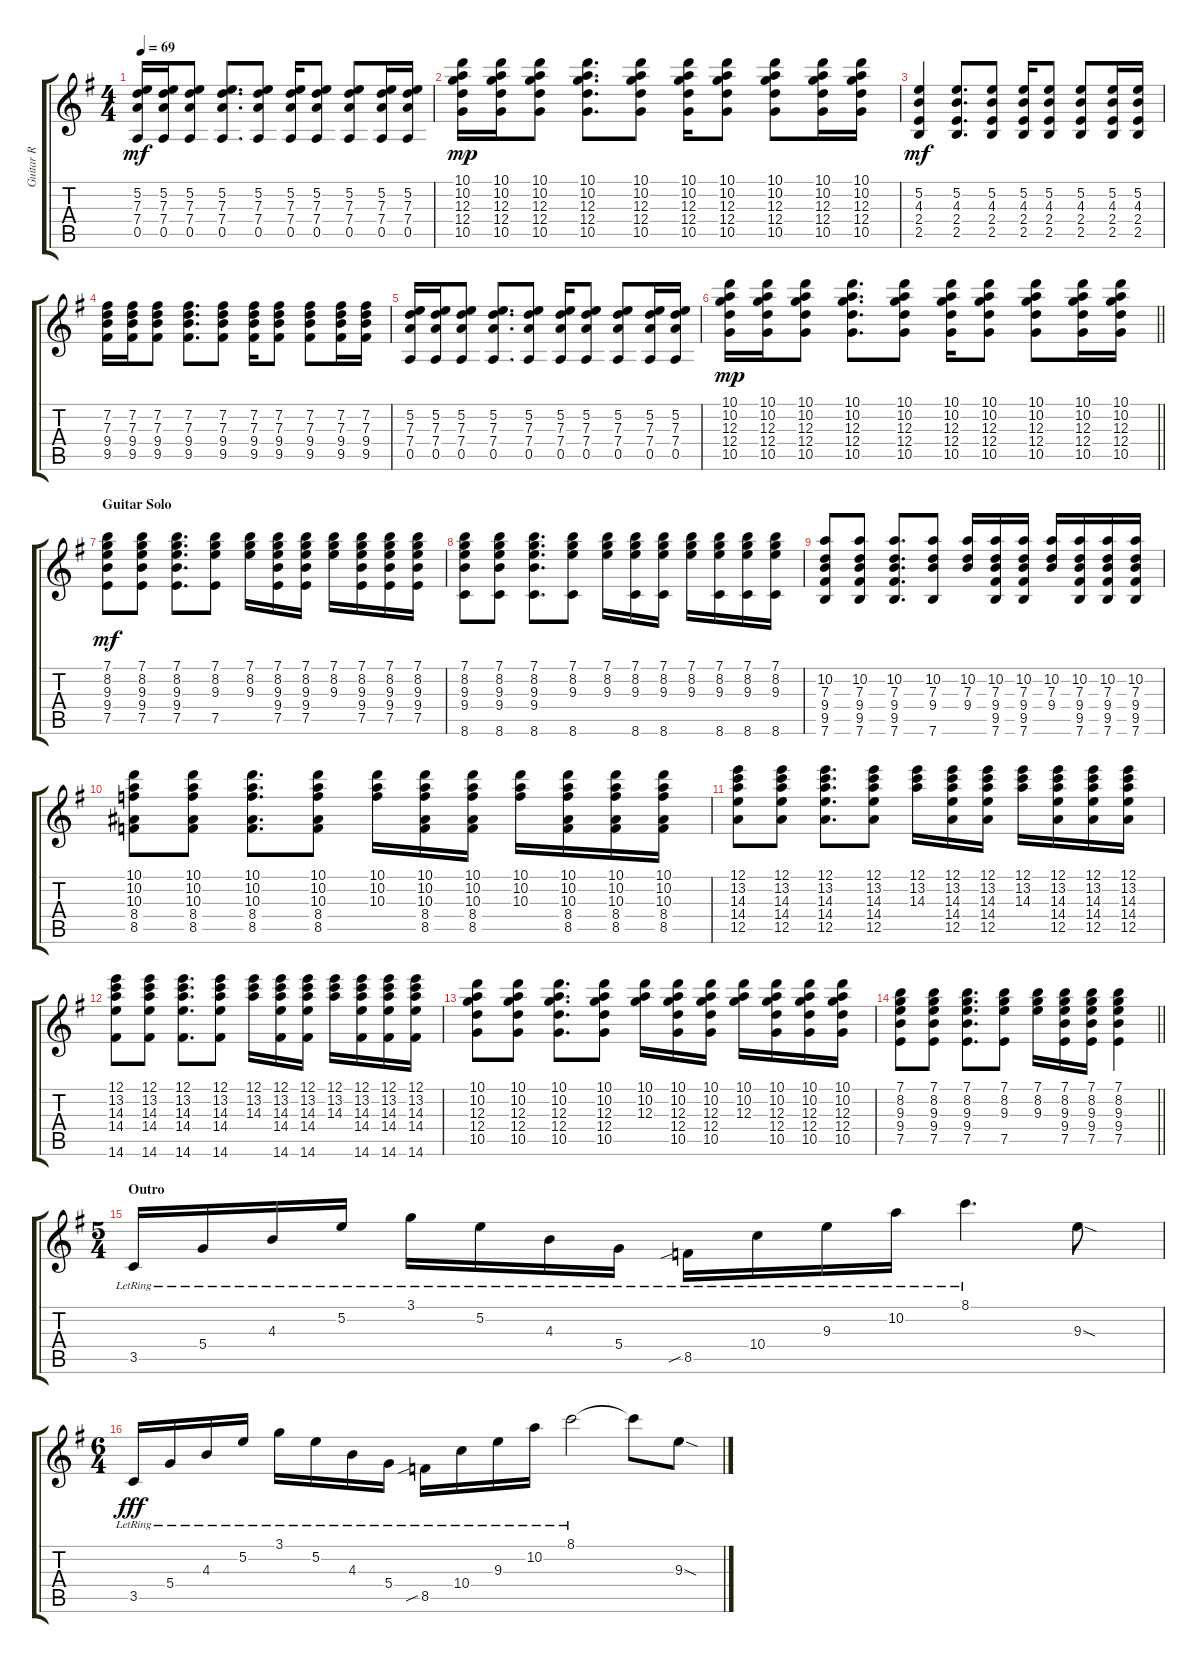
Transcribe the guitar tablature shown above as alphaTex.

\track ("Guitar R" "Guitar R") {instrument acousticguitarnylon}
\staff {score tabs}
\tuning (E4 B3 G3 D3 A2 E2) {hide}
\ts (4 4)
\tempo 69
\clef g2
\ks g
(5.2 7.3 7.4 0.5).16{dy mf} (5.2 7.3 7.4 0.5).16 (5.2 7.3 7.4 0.5).8 (5.2 7.3 7.4 0.5).8{d} (5.2 7.3 7.4 0.5).8 (5.2 7.3 7.4 0.5).16 (5.2 7.3 7.4 0.5).8 (5.2 7.3 7.4 0.5).8 (5.2 7.3 7.4 0.5).16 (5.2 7.3 7.4 0.5).16 |
(10.1 10.2 12.3 12.4 10.5).16{dy mp} (10.1 10.2 12.3 12.4 10.5).16 (10.1 10.2 12.3 12.4 10.5).8 (10.1 10.2 12.3 12.4 10.5).8{d} (10.1 10.2 12.3 12.4 10.5).8 (10.1 10.2 12.3 12.4 10.5).16 (10.1 10.2 12.3 12.4 10.5).8 (10.1 10.2 12.3 12.4 10.5).8 (10.1 10.2 12.3 12.4 10.5).16 (10.1 10.2 12.3 12.4 10.5).16 |
(5.2 4.3 2.4 2.5).4{dy mf} (5.2 4.3 2.4 2.5).8{d} (5.2 4.3 2.4 2.5).8 (5.2 4.3 2.4 2.5).16 (5.2 4.3 2.4 2.5).8 (5.2 4.3 2.4 2.5).8 (5.2 4.3 2.4 2.5).16 (5.2 4.3 2.4 2.5).16 |
(7.2 7.3 9.4 9.5).16 (7.2 7.3 9.4 9.5).16 (7.2 7.3 9.4 9.5).8 (7.2 7.3 9.4 9.5).8{d} (7.2 7.3 9.4 9.5).8 (7.2 7.3 9.4 9.5).16 (7.2 7.3 9.4 9.5).8 (7.2 7.3 9.4 9.5).8 (7.2 7.3 9.4 9.5).16 (7.2 7.3 9.4 9.5).16 |
(5.2 7.3 7.4 0.5).16 (5.2 7.3 7.4 0.5).16 (5.2 7.3 7.4 0.5).8 (5.2 7.3 7.4 0.5).8{d} (5.2 7.3 7.4 0.5).8 (5.2 7.3 7.4 0.5).16 (5.2 7.3 7.4 0.5).8 (5.2 7.3 7.4 0.5).8 (5.2 7.3 7.4 0.5).16 (5.2 7.3 7.4 0.5).16 |
\barLineRight lightlight
(10.1 10.2 12.3 12.4 10.5).16{dy mp} (10.1 10.2 12.3 12.4 10.5).16 (10.1 10.2 12.3 12.4 10.5).8 (10.1 10.2 12.3 12.4 10.5).8{d} (10.1 10.2 12.3 12.4 10.5).8 (10.1 10.2 12.3 12.4 10.5).16 (10.1 10.2 12.3 12.4 10.5).8 (10.1 10.2 12.3 12.4 10.5).8 (10.1 10.2 12.3 12.4 10.5).16 (10.1 10.2 12.3 12.4 10.5).16 |
\section ("" "Guitar Solo")
(7.1 8.2 9.3 9.4 7.5).8{dy mf} (7.1 8.2 9.3 9.4 7.5).8 (7.1 8.2 9.3 9.4 7.5).8{d} (7.1 8.2 9.3 7.5).8 (7.1 8.2 9.3).16 (7.1 8.2 9.3 9.4 7.5).16 (7.1 8.2 9.3 9.4 7.5).16 (7.1 8.2 9.3).16 (7.1 8.2 9.3 9.4 7.5).16 (7.1 8.2 9.3 9.4 7.5).16 (7.1 8.2 9.3 9.4 7.5).16 |
(7.1 8.2 9.3 9.4 8.6).8 (7.1 8.2 9.3 9.4 8.6).8 (7.1 8.2 9.3 9.4 8.6).8{d} (7.1 8.2 9.3 8.6).8 (7.1 8.2 9.3).16 (7.1 8.2 9.3 8.6).16 (7.1 8.2 9.3 8.6).16 (7.1 8.2 9.3).16 (7.1 8.2 9.3 8.6).16 (7.1 8.2 9.3 8.6).16 (7.1 8.2 9.3 8.6).16 |
(10.2 7.3 9.4 9.5 7.6).8 (10.2 7.3 9.4 9.5 7.6).8 (10.2 7.3 9.4 9.5 7.6).8{d} (10.2 7.3 9.4 7.6).8 (10.2 7.3 9.4).16 (10.2 7.3 9.4 9.5 7.6).16 (10.2 7.3 9.4 9.5 7.6).16 (10.2 7.3 9.4).16 (10.2 7.3 9.4 9.5 7.6).16 (10.2 7.3 9.4 9.5 7.6).16 (10.2 7.3 9.4 9.5 7.6).16 |
(10.1 10.2 10.3 8.4 8.5).8 (10.1 10.2 10.3 8.4 8.5).8 (10.1 10.2 10.3 8.4 8.5).8{d} (10.1 10.2 10.3 8.4 8.5).8 (10.1 10.2 10.3).16 (10.1 10.2 10.3 8.4 8.5).16 (10.1 10.2 10.3 8.4 8.5).16 (10.1 10.2 10.3).16 (10.1 10.2 10.3 8.4 8.5).16 (10.1 10.2 10.3 8.4 8.5).16 (10.1 10.2 10.3 8.4 8.5).16 |
(12.1 13.2 14.3 14.4 12.5).8 (12.1 13.2 14.3 14.4 12.5).8 (12.1 13.2 14.3 14.4 12.5).8{d} (12.1 13.2 14.3 14.4 12.5).8 (12.1 13.2 14.3).16 (12.1 13.2 14.3 14.4 12.5).16 (12.1 13.2 14.3 14.4 12.5).16 (12.1 13.2 14.3).16 (12.1 13.2 14.3 14.4 12.5).16 (12.1 13.2 14.3 14.4 12.5).16 (12.1 13.2 14.3 14.4 12.5).16 |
(12.1 13.2 14.3 14.4 14.6).8 (12.1 13.2 14.3 14.4 14.6).8 (12.1 13.2 14.3 14.4 14.6).8{d} (12.1 13.2 14.3 14.4 14.6).8 (12.1 13.2 14.3).16 (12.1 13.2 14.3 14.4 14.6).16 (12.1 13.2 14.3 14.4 14.6).16 (12.1 13.2 14.3).16 (12.1 13.2 14.3 14.4 14.6).16 (12.1 13.2 14.3 14.4 14.6).16 (12.1 13.2 14.3 14.4 14.6).16 |
(10.1 10.2 12.3 12.4 10.5).8 (10.1 10.2 12.3 12.4 10.5).8 (10.1 10.2 12.3 12.4 10.5).8{d} (10.1 10.2 12.3 12.4 10.5).8 (10.1 10.2 12.3).16 (10.1 10.2 12.3 12.4 10.5).16 (10.1 10.2 12.3 12.4 10.5).16 (10.1 10.2 12.3).16 (10.1 10.2 12.3 12.4 10.5).16 (10.1 10.2 12.3 12.4 10.5).16 (10.1 10.2 12.3 12.4 10.5).16 |
\barLineRight lightlight
(7.1 8.2 9.3 9.4 7.5).8 (7.1 8.2 9.3 9.4 7.5).8 (7.1 8.2 9.3 9.4 7.5).8{d} (7.1 8.2 9.3 7.5).8 (7.1 8.2 9.3).16 (7.1 8.2 9.3 9.4 7.5).16 (7.1 8.2 9.3 9.4 7.5).16 (7.1 8.2 9.3 9.4 7.5).4 |
\ts (5 4)
\section ("" "Outro")
3.5{lr}.16 5.4{lr}.16 4.3{lr}.16 5.2{lr}.16 3.1{lr}.16 5.2{lr}.16 4.3{lr}.16 5.4{lr}.16 8.5{sib lr}.16 10.4{lr}.16 9.3{lr}.16 10.2{lr}.16 8.1{lr}.4{d} 9.3{sod}.8 |
\ts (6 4)
3.5{lr}.16{dy fff} 5.4{lr}.16 4.3{lr}.16 5.2{lr}.16 3.1{lr}.16 5.2{lr}.16 4.3{lr}.16 5.4{lr}.16 8.5{sib lr}.16 10.4{lr}.16 9.3{lr}.16 10.2{lr}.16 8.1{lr}.2 8.1{t}.8 9.3{sod}.8
